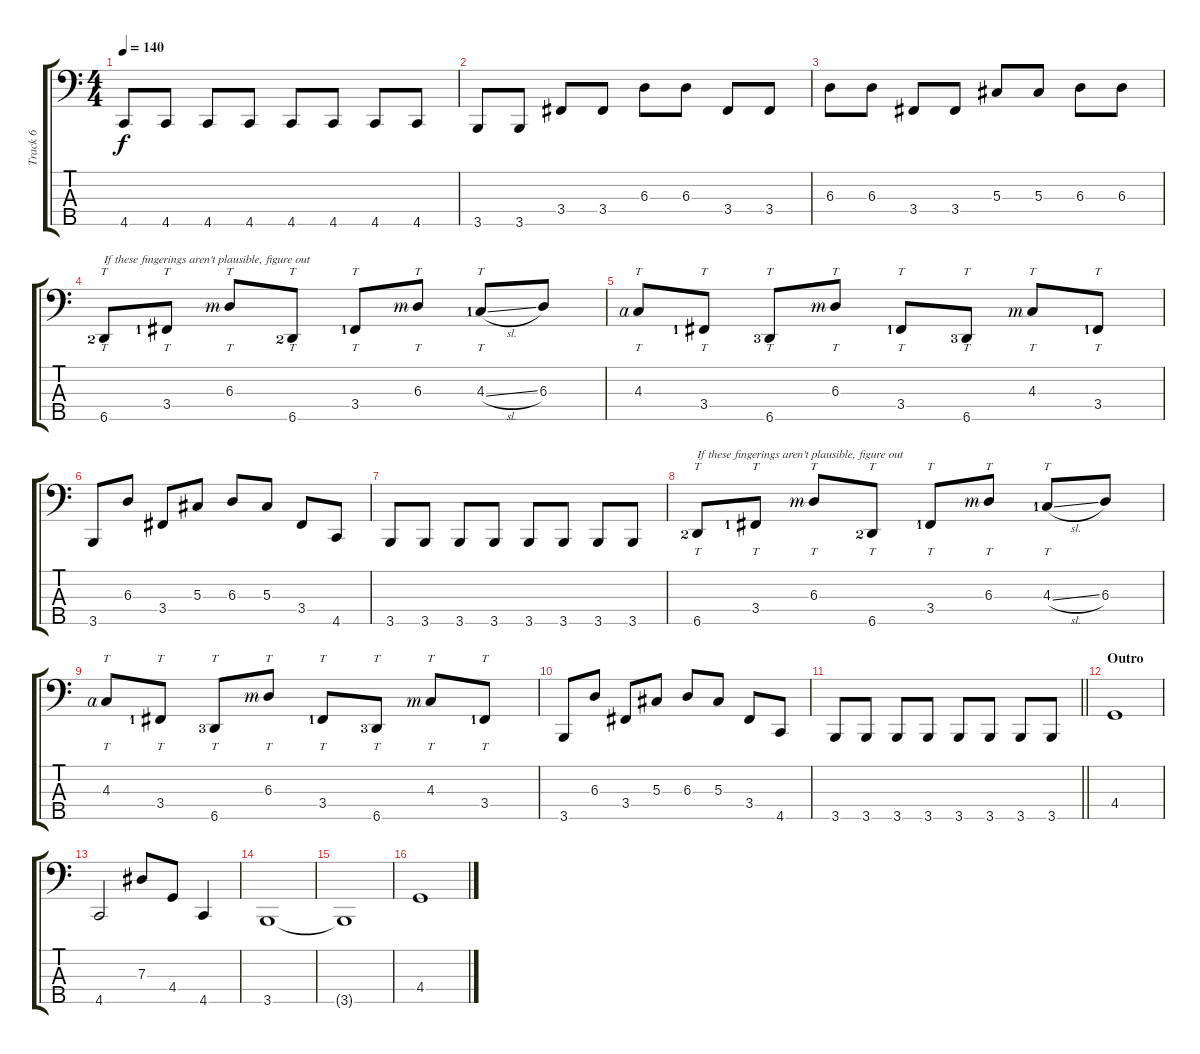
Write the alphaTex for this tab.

\track ("Track 6" "Track 6") {instrument electricbasspick}
\staff {score tabs}
\tuning (Gb2 Db2 Ab1 Eb1 Ab0) {hide}
\ts (4 4)
\tempo 140
\clef f4
\ks c
4.5.8{dy f} 4.5.8 4.5.8 4.5.8 4.5.8 4.5.8 4.5.8 4.5.8 |
3.5.8 3.5.8 3.4.8 3.4.8 6.3.8 6.3.8 3.4.8 3.4.8 |
6.3.8 6.3.8 3.4.8 3.4.8 5.3.8 5.3.8 6.3.8 6.3.8 |
6.5{lf 3}.8{tt txt "If these fingerings aren't plausible, figure out"} 3.4{lf 2}.8{tt} 6.3{rf 3}.8{tt} 6.5{lf 3}.8{tt} 3.4{lf 2}.8{tt} 6.3{rf 3}.8{tt} 4.3{sl lf 2}.8{tt} 6.3.8 |
4.3{rf 4}.8{tt} 3.4{lf 2}.8{tt} 6.5{lf 4}.8{tt} 6.3{rf 3}.8{tt} 3.4{lf 2}.8{tt} 6.5{lf 4}.8{tt} 4.3{rf 3}.8{tt} 3.4{lf 2}.8{tt} |
3.5.8 6.3.8 3.4.8 5.3.8 6.3.8 5.3.8 3.4.8 4.5.8 |
3.5.8 3.5.8 3.5.8 3.5.8 3.5.8 3.5.8 3.5.8 3.5.8 |
6.5{lf 3}.8{tt txt "If these fingerings aren't plausible, figure out"} 3.4{lf 2}.8{tt} 6.3{rf 3}.8{tt} 6.5{lf 3}.8{tt} 3.4{lf 2}.8{tt} 6.3{rf 3}.8{tt} 4.3{sl lf 2}.8{tt} 6.3.8 |
4.3{rf 4}.8{tt} 3.4{lf 2}.8{tt} 6.5{lf 4}.8{tt} 6.3{rf 3}.8{tt} 3.4{lf 2}.8{tt} 6.5{lf 4}.8{tt} 4.3{rf 3}.8{tt} 3.4{lf 2}.8{tt} |
3.5.8 6.3.8 3.4.8 5.3.8 6.3.8 5.3.8 3.4.8 4.5.8 |
\barLineRight lightlight
3.5.8 3.5.8 3.5.8 3.5.8 3.5.8 3.5.8 3.5.8 3.5.8 |
\section ("" "Outro")
4.4.1 |
4.5.2 7.3.8 4.4.8 4.5.4 |
3.5.1 |
3.5{t}.1 |
4.4.1
